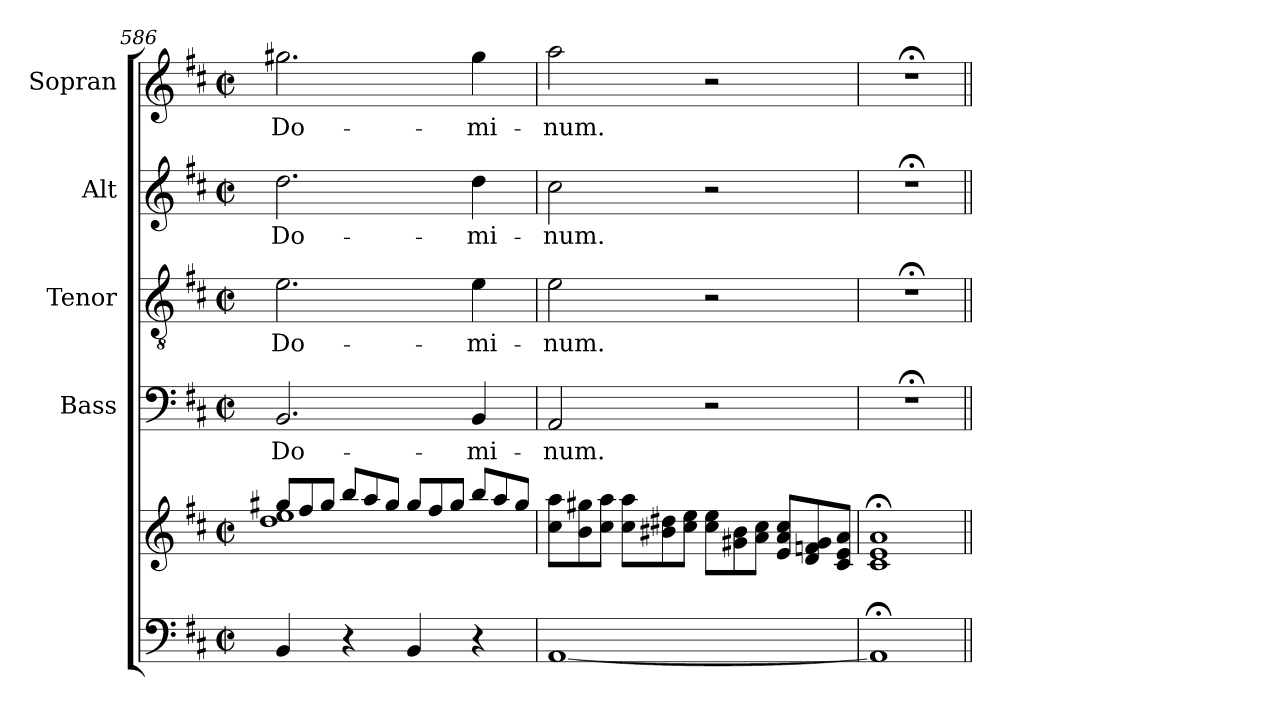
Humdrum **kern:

**kern	**kern	**kern	**text	**kern	**text	**kern	**text	**kern	**text
*part5	*part5	*part4	*part4	*part3	*part3	*part2	*part2	*part1	*part1
*staff6	*staff5	*staff4	*staff4	*staff3	*staff3	*staff2	*staff2	*staff1	*staff1
*	*	*I"Bass	*	*I"Tenor	*	*I"Alt	*	*I"Sopran	*
*	*	*I'B.	*	*I'T.	*	*I'A.	*	*I'S.	*
*clefF4	*clefG2	*clefF4	*	*clefGv2	*	*clefG2	*	*clefG2	*
*k[f#c#]	*k[f#c#]	*k[f#c#]	*	*k[f#c#]	*	*k[f#c#]	*	*k[f#c#]	*
*D:	*D:	*D:	*	*D:	*	*D:	*	*D:	*
*M2/2	*M2/2	*M2/2	*	*M2/2	*	*M2/2	*	*M2/2	*
*met(c|)	*met(c|)	*met(c|)	*	*met(c|)	*	*met(c|)	*	*met(c|)	*
*	*Xtuplet	*	*	*	*	*	*	*	*
=586	=586	=586	=586	=586	=586	=586	=586	=586	=586
*	*^	*	*	*	*	*	*	*	*
!	!	!	!	!LO:LY:b	!	!LO:LY:b	!	!LO:LY:b	!	!LO:LY:b
4BB/	12gg#X/L	1dd 1ee	2.BB/	Do-	2.e\	Do-	2.dd\	Do-	2.gg#X\	Do-
.	12ff#/	.	.	.	.	.	.	.	.	.
.	12gg#/J	.	.	.	.	.	.	.	.	.
4r	12bb/L	.	.	.	.	.	.	.	.	.
.	12aa/	.	.	.	.	.	.	.	.	.
.	12gg#/J	.	.	.	.	.	.	.	.	.
4BB/	12gg#/L	.	.	.	.	.	.	.	.	.
.	12ff#/	.	.	.	.	.	.	.	.	.
.	12gg#/J	.	.	.	.	.	.	.	.	.
!	!	!	!	!LO:LY:b	!	!LO:LY:b	!	!LO:LY:b	!	!LO:LY:b
4r	12bb/L	.	4BB/	-mi-	4e\	-mi-	4dd\	-mi-	4gg#\	-mi-
.	12aa/	.	.	.	.	.	.	.	.	.
.	12gg#/J	.	.	.	.	.	.	.	.	.
*	*v	*v	*	*	*	*	*	*	*	*
=587	=587	=587	=587	=587	=587	=587	=587	=587	=587
!	!	!	!LO:LY:b	!	!LO:LY:b	!	!LO:LY:b	!	!LO:LY:b
[1AA	12cc#\ 12aa\L	2AA/	-num.	2e\	-num.	2cc#\	-num.	2aa\	-num.
.	12b\ 12gg#X\	.	.	.	.	.	.	.	.
.	12cc#\ 12aa\J	.	.	.	.	.	.	.	.
.	12cc#\ 12aa\L	.	.	.	.	.	.	.	.
.	12b#X\ 12dd#X\	.	.	.	.	.	.	.	.
.	12cc#\ 12ee\J	.	.	.	.	.	.	.	.
.	12cc#\ 12ee\L	2r	.	2r	.	2r	.	2r	.
.	12g#X\ 12b#\	.	.	.	.	.	.	.	.
.	12a\ 12cc#\J	.	.	.	.	.	.	.	.
.	12e/ 12a/ 12cc#/L	.	.	.	.	.	.	.	.
.	12d/ 12fn/ 12g#/	.	.	.	.	.	.	.	.
.	12c#/ 12e/ 12a/J	.	.	.	.	.	.	.	.
=588	=588	=588	=588	=588	=588	=588	=588	=588	=588
1AA;<]	1c#;< 1e;< 1a;<	1r;<	.	1r;<	.	1r;<	.	1r;<	.
=||	=||	=||	=||	=||	=||	=||	=||	=||	=||
*-	*-	*-	*-	*-	*-	*-	*-	*-	*-
